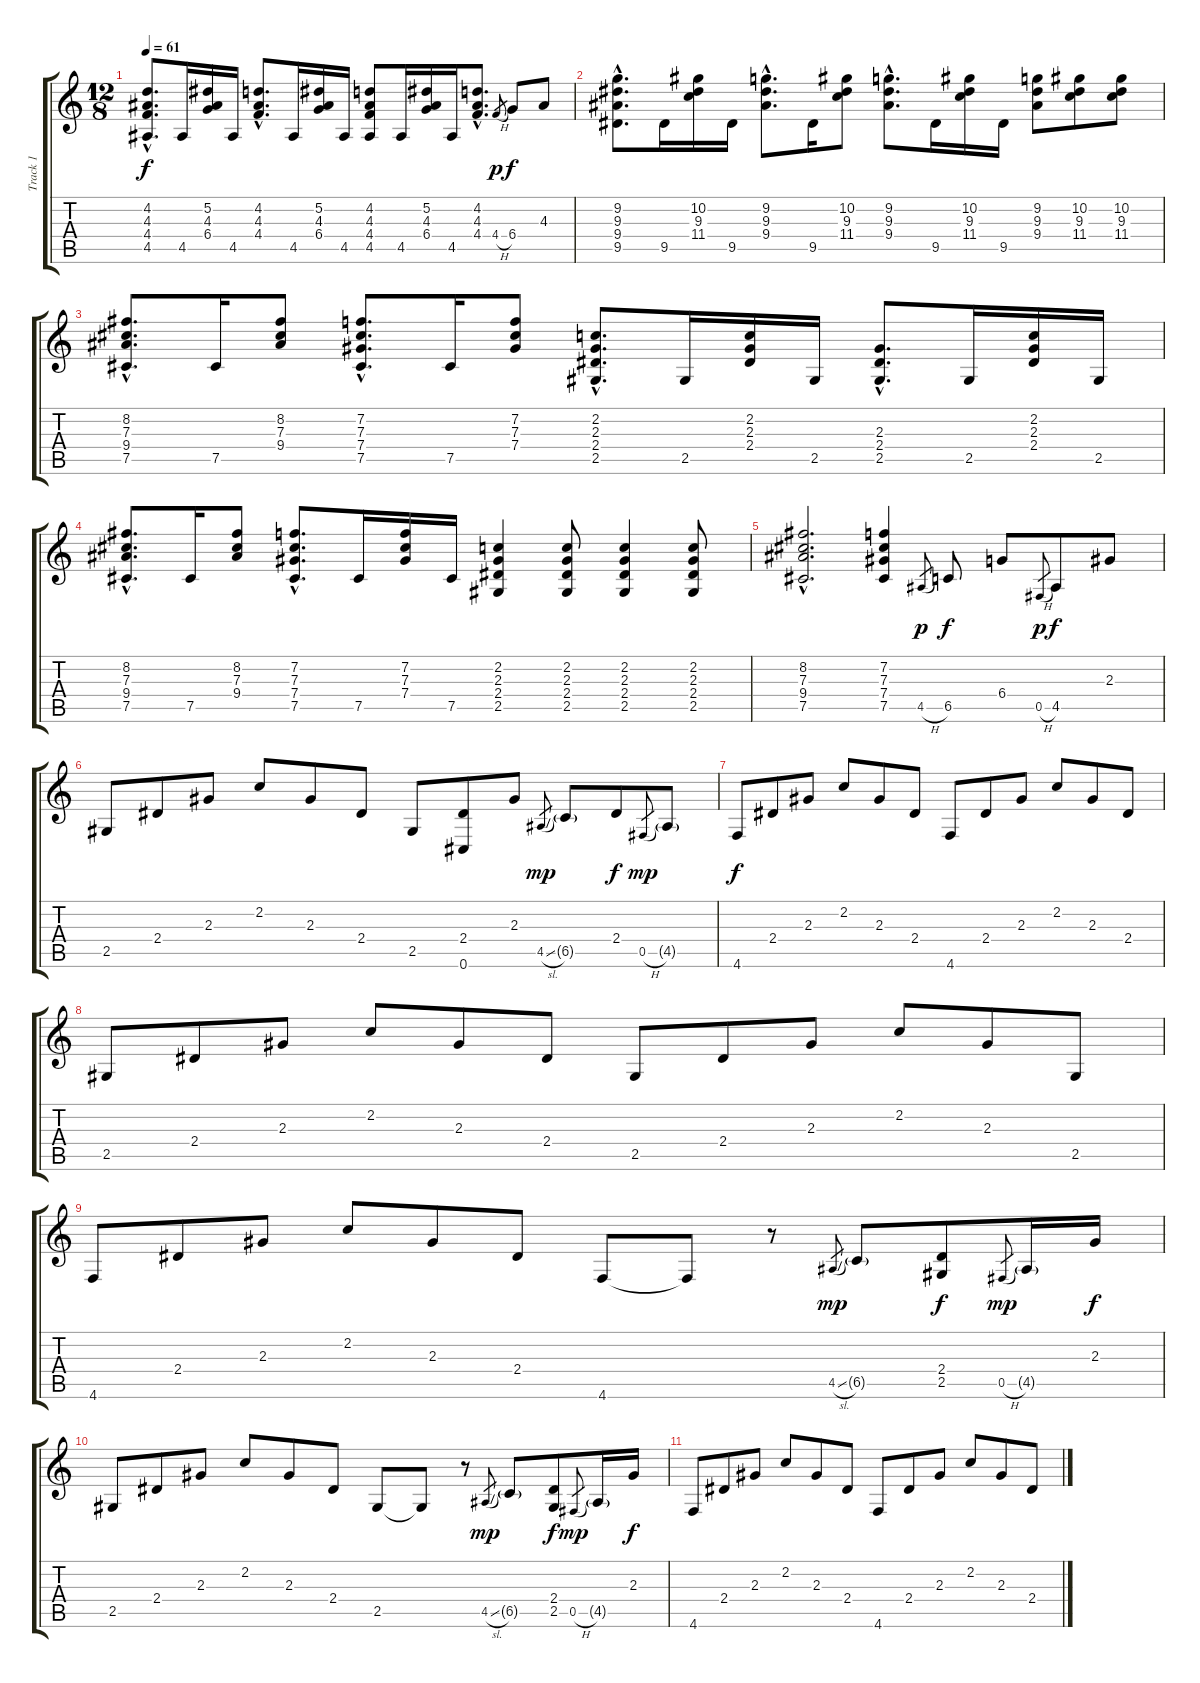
\track ("Track 1" "Track 1") {instrument acousticguitarsteel}
\staff {score tabs}
\tuning (Db4 Bb3 Gb3 Db3 Gb2 Db2) {hide}
\ts (12 8)
\tempo 61
\clef g2
\ks c
(4.2{hac} 4.3{hac} 4.4{hac} 4.5{hac}).8{d dy f} 4.5.16 (5.2 4.3 6.4).16 4.5.16 (4.2{hac} 4.3{hac} 4.4{hac}).8{d} 4.5.16 (5.2 4.3 6.4).16 4.5.16 (4.2 4.3 4.4 4.5).8 4.5.16 (5.2 4.3 6.4).16 4.5.16 (4.2{hac} 4.3{hac} 4.4{hac}).8{d} 4.4{h}.8{gr dy p} 6.4.8{dy f} 4.3.8 |
(9.2{hac} 9.3{hac} 9.4{hac} 9.5{hac}).8{d} 9.5.16 (10.2 9.3 11.4).16 9.5.16 (9.2{hac} 9.3{hac} 9.4{hac}).8{d} 9.5.16 (10.2 9.3 11.4).8 (9.2{hac} 9.3{hac} 9.4{hac}).8{d} 9.5.16 (10.2 9.3 11.4).16 9.5.16 (9.2 9.3 9.4).8 (10.2 9.3 11.4).8 (10.2 9.3 11.4).8 |
(8.2{hac} 7.3{hac} 9.4{hac} 7.5{hac}).8{d} 7.5.16 (8.2 7.3 9.4).8 (7.2{hac} 7.3{hac} 7.4{hac} 7.5{hac}).8{d} 7.5.16 (7.2 7.3 7.4).8 (2.2{hac} 2.3{hac} 2.4{hac} 2.5{hac}).8{d} 2.5.16 (2.2 2.3 2.4).16 2.5.16 (2.3{hac} 2.4{hac} 2.5{hac}).8{d} 2.5.16 (2.2 2.3 2.4).16 2.5.16 |
(8.2{hac} 7.3{hac} 9.4{hac} 7.5{hac}).8{d} 7.5.16 (8.2 7.3 9.4).8 (7.2{hac} 7.3{hac} 7.4{hac} 7.5{hac}).8{d} 7.5.16 (7.2 7.3 7.4).16 7.5.16 (2.2 2.3 2.4 2.5).4 (2.2 2.3 2.4 2.5).8 (2.2 2.3 2.4 2.5).4 (2.2 2.3 2.4 2.5).8 |
(8.2{hac} 7.3{hac} 9.4{hac} 7.5{hac}).2{d} (7.2 7.3 7.4 7.5).4 4.5{h}.8{gr dy p} 6.5.8{dy f} 6.4.8 0.5{h}.8{gr dy p} 4.5.8{dy f} 2.3.8 |
2.5.8 2.4.8 2.3.8 2.2.8 2.3.8 2.4.8 2.5.8 (2.4 0.6).8 2.3.8 4.5{sl}.8{gr dy mp} 6.5{g}.8 2.4.8{dy f} 0.5{h}.8{gr dy mp} 4.5{g}.8 |
4.6.8{dy f} 2.4.8 2.3.8 2.2.8 2.3.8 2.4.8 4.6.8 2.4.8 2.3.8 2.2.8 2.3.8 2.4.8 |
2.5.8 2.4.8 2.3.8 2.2.8 2.3.8 2.4.8 2.5.8 2.4.8 2.3.8 2.2.8 2.3.8 2.5.8 |
4.6.8 2.4.8 2.3.8 2.2.8 2.3.8 2.4.8 4.6.8 4.6{t}.8 r.8 4.5{sl}.8{gr dy mp} 6.5{g}.8 (2.4 2.5).8{dy f} 0.5{h}.8{gr dy mp} 4.5{g}.16 2.3.16{dy f} |
2.5.8 2.4.8 2.3.8 2.2.8 2.3.8 2.4.8 2.5.8 2.5{t}.8 r.8 4.5{sl}.8{gr dy mp} 6.5{g}.8 (2.4 2.5).8{dy f} 0.5{h}.8{gr dy mp} 4.5{g}.16 2.3.16{dy f} |
4.6.8 2.4.8 2.3.8 2.2.8 2.3.8 2.4.8 4.6.8 2.4.8 2.3.8 2.2.8 2.3.8 2.4.8
